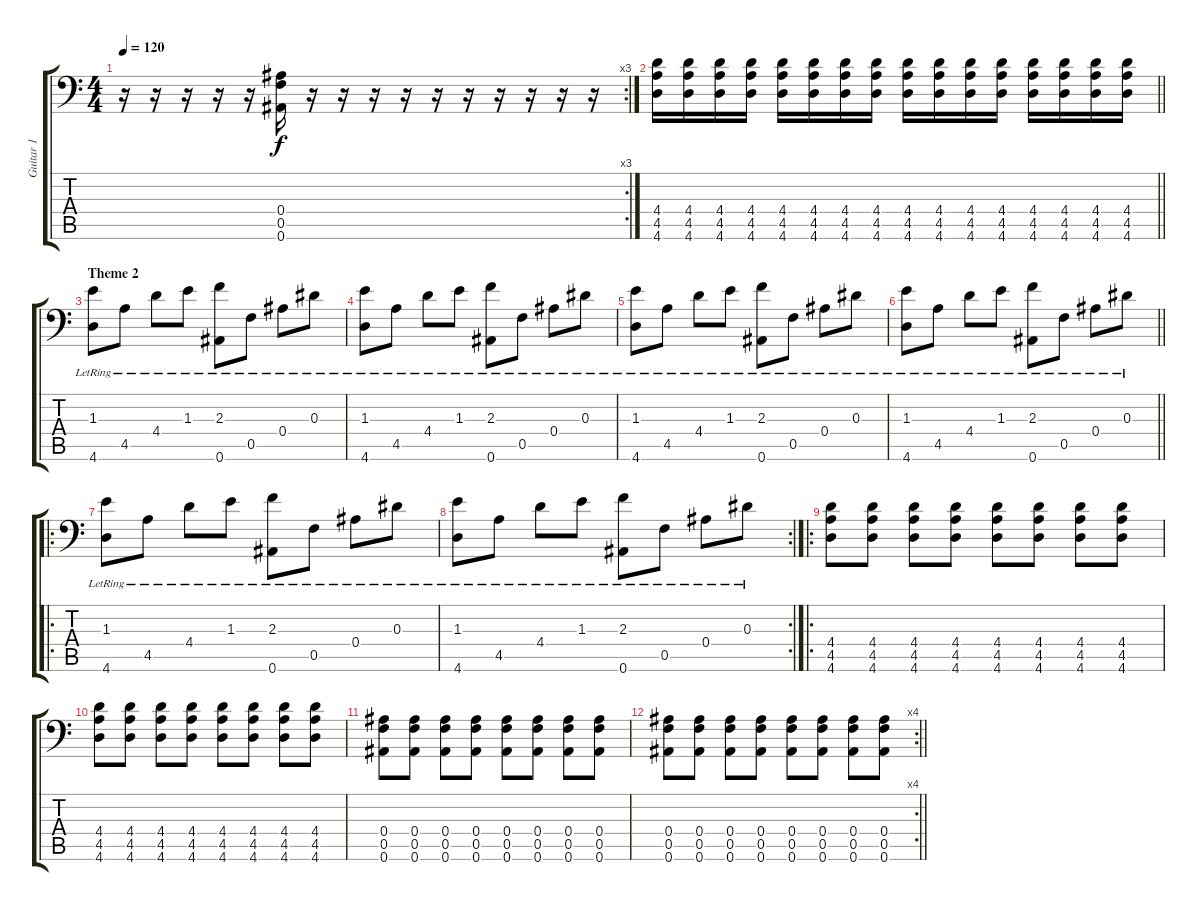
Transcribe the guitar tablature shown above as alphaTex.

\track ("Guitar 1" "Guitar 1") {instrument distortionguitar}
\staff {score tabs}
\tuning (C4 G3 Eb3 Bb2 F2 Bb1) {hide}
\rc 3
\ts (4 4)
\tempo 120
\clef f4
\ks c
r.16{dy f} r.16 r.16 r.16 r.16 (0.4 0.5 0.6).16 r.16 r.16 r.16 r.16 r.16 r.16 r.16 r.16 r.16 r.16 |
\barLineRight lightlight
(4.4 4.5 4.6).16 (4.4 4.5 4.6).16 (4.4 4.5 4.6).16 (4.4 4.5 4.6).16 (4.4 4.5 4.6).16 (4.4 4.5 4.6).16 (4.4 4.5 4.6).16 (4.4 4.5 4.6).16 (4.4 4.5 4.6).16 (4.4 4.5 4.6).16 (4.4 4.5 4.6).16 (4.4 4.5 4.6).16 (4.4 4.5 4.6).16 (4.4 4.5 4.6).16 (4.4 4.5 4.6).16 (4.4 4.5 4.6).16 |
\section ("" "Theme 2")
(1.3{lr} 4.6{lr}).8{instrument acousticguitarsteel} 4.5{lr}.8 4.4{lr}.8 1.3{lr}.8 (2.3{lr} 0.6{lr}).8 0.5{lr}.8 0.4{lr}.8 0.3{lr}.8 |
(1.3{lr} 4.6{lr}).8 4.5{lr}.8 4.4{lr}.8 1.3{lr}.8 (2.3{lr} 0.6{lr}).8 0.5{lr}.8 0.4{lr}.8 0.3{lr}.8 |
(1.3{lr} 4.6{lr}).8 4.5{lr}.8 4.4{lr}.8 1.3{lr}.8 (2.3{lr} 0.6{lr}).8 0.5{lr}.8 0.4{lr}.8 0.3{lr}.8 |
\barLineRight lightlight
(1.3{lr} 4.6{lr}).8 4.5{lr}.8 4.4{lr}.8 1.3{lr}.8 (2.3{lr} 0.6{lr}).8 0.5{lr}.8 0.4{lr}.8 0.3{lr}.8 |
\ro
\section ("" "")
(1.3{lr} 4.6{lr}).8 4.5{lr}.8 4.4{lr}.8 1.3{lr}.8 (2.3{lr} 0.6{lr}).8 0.5{lr}.8 0.4{lr}.8 0.3{lr}.8 |
\rc 2
(1.3{lr} 4.6{lr}).8 4.5{lr}.8 4.4{lr}.8 1.3{lr}.8 (2.3{lr} 0.6{lr}).8 0.5{lr}.8 0.4{lr}.8 0.3{lr}.8 |
\ro
(4.4 4.5 4.6).8{instrument distortionguitar} (4.4 4.5 4.6).8 (4.4 4.5 4.6).8 (4.4 4.5 4.6).8 (4.4 4.5 4.6).8 (4.4 4.5 4.6).8 (4.4 4.5 4.6).8 (4.4 4.5 4.6).8 |
(4.4 4.5 4.6).8 (4.4 4.5 4.6).8 (4.4 4.5 4.6).8 (4.4 4.5 4.6).8 (4.4 4.5 4.6).8 (4.4 4.5 4.6).8 (4.4 4.5 4.6).8 (4.4 4.5 4.6).8 |
(0.4 0.5 0.6).8 (0.4 0.5 0.6).8 (0.4 0.5 0.6).8 (0.4 0.5 0.6).8 (0.4 0.5 0.6).8 (0.4 0.5 0.6).8 (0.4 0.5 0.6).8 (0.4 0.5 0.6).8 |
\rc 4
\barLineRight lightlight
(0.4 0.5 0.6).8 (0.4 0.5 0.6).8 (0.4 0.5 0.6).8 (0.4 0.5 0.6).8 (0.4 0.5 0.6).8 (0.4 0.5 0.6).8 (0.4 0.5 0.6).8 (0.4 0.5 0.6).8
